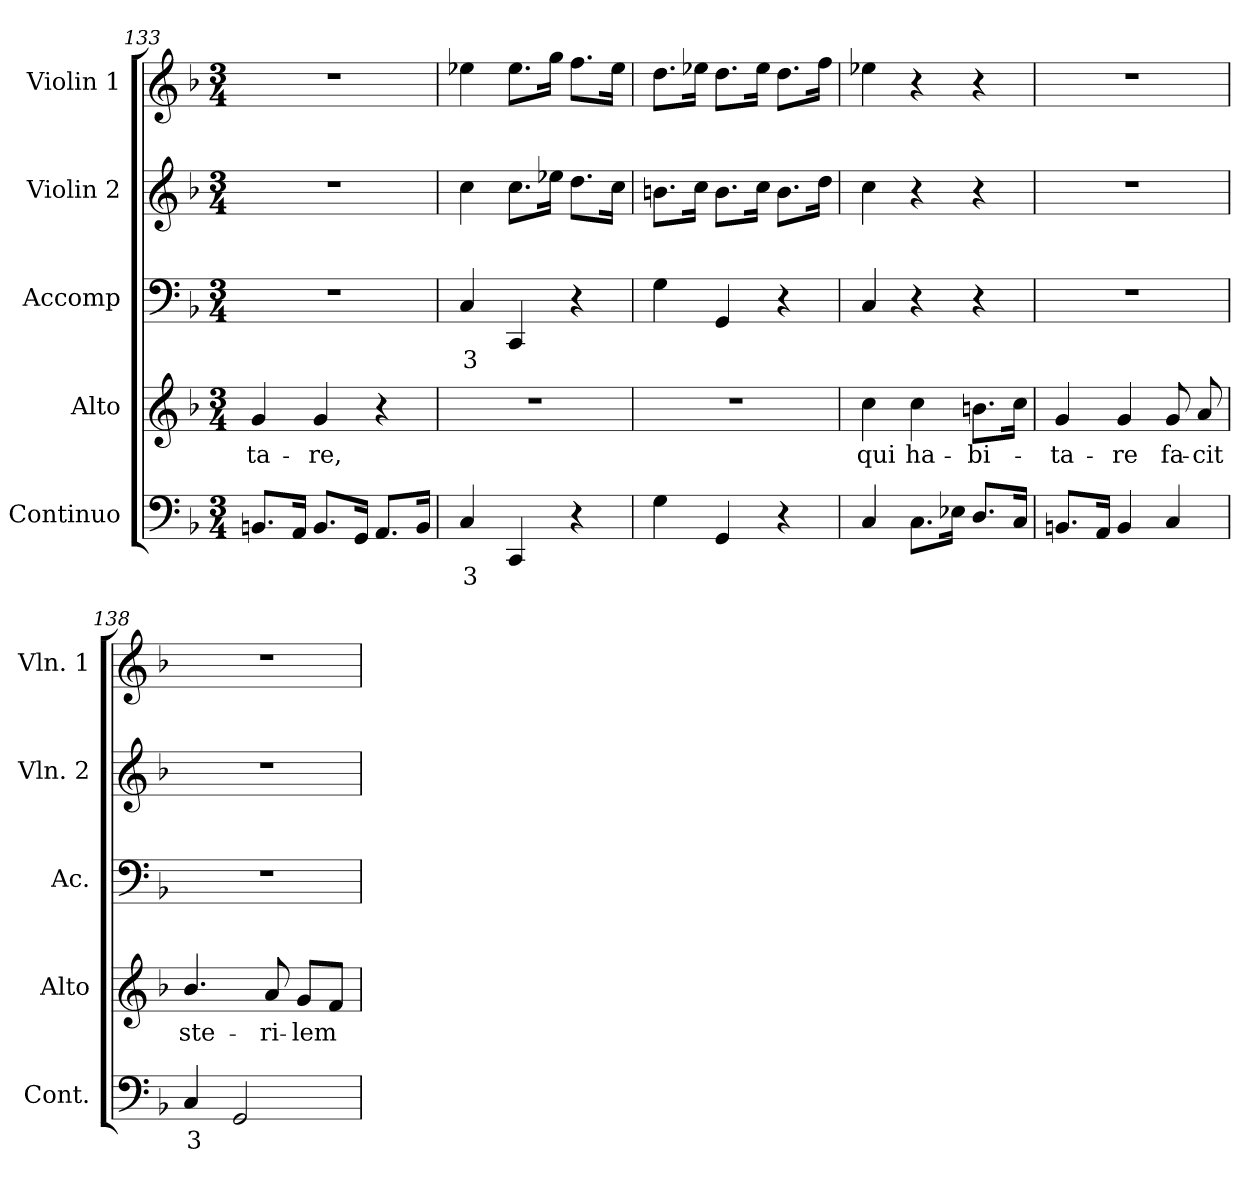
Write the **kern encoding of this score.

**kern	**text	**kern	**text	**kern	**text	**kern	**kern
*part5	*part5	*part4	*part4	*part3	*part3	*part2	*part1
*staff5	*staff5	*staff4	*staff4	*staff3	*staff3	*staff2	*staff1
*I"Continuo	*	*I"Alto	*	*I"Accomp	*	*I"Violin 2	*I"Violin 1
*I'Cont.	*	*I'Alto	*	*I'Ac.	*	*I'Vln. 2	*I'Vln. 1
*clefF4	*	*clefG2	*	*clefF4	*	*clefG2	*clefG2
*k[b-]	*	*k[b-]	*	*k[b-]	*	*k[b-]	*k[b-]
*F:	*	*F:	*	*F:	*	*F:	*F:
*M3/4	*	*M3/4	*	*M3/4	*	*M3/4	*M3/4
=133	=133	=133	=133	=133	=133	=133	=133
!	!	!	!LO:LY:b:color=#000000	!LO:N:vis=1	!	!LO:N:vis=1	!LO:N:vis=1
8.BBni/L	.	4gi/	-ta-	2.r	.	2.r	2.r
16AAi/Jk	.	.	.	.	.	.	.
!	!	!	!LO:LY:b:color=#000000	!	!	!	!
8.BBi/L	.	4gi/	-re,	.	.	.	.
16GGi/Jk	.	.	.	.	.	.	.
8.AAi/L	.	4r	.	.	.	.	.
16BBi/Jk	.	.	.	.	.	.	.
=134	=134	=134	=134	=134	=134	=134	=134
!	!LO:LY:b:color=#000000	!LO:N:vis=1	!	!	!	!	!
!	!	!	!	!	!LO:LY:b:color=#000000	!	!
4Ci/	3	2.r	.	4Ci/	3	4cci\	4ee-Xi\
4CCi/	.	.	.	4CCi/	.	8.cci\L	8.ee-i\L
.	.	.	.	.	.	16ee-Xi\Jk	16ggi\Jk
4r	.	.	.	4r	.	8.ddi\L	8.ffi\L
.	.	.	.	.	.	16cci\Jk	16ee-i\Jk
=135	=135	=135	=135	=135	=135	=135	=135
!	!	!LO:N:vis=1	!	!	!	!	!
4Gi\	.	2.r	.	4Gi\	.	8.bni\L	8.ddi\L
.	.	.	.	.	.	16cci\Jk	16ee-Xi\Jk
4GGi/	.	.	.	4GGi/	.	8.bi\L	8.ddi\L
.	.	.	.	.	.	16cci\Jk	16ee-i\Jk
4r	.	.	.	4r	.	8.bi\L	8.ddi\L
.	.	.	.	.	.	16ddi\Jk	16ffi\Jk
!!LO:LB:g=z
=136	=136	=136	=136	=136	=136	=136	=136
!	!	!	!LO:LY:b:color=#000000	!	!	!	!
4Ci/	.	4cci\	qui	4Ci/	.	4cci\	4ee-Xi\
!	!	!	!LO:LY:b:color=#000000	!	!	!	!
8.Ci\L	.	4cci\	ha-	4r	.	4r	4r
16E-Xi\Jk	.	.	.	.	.	.	.
!	!	!	!LO:LY:b:color=#000000	!	!	!	!
8.Di/L	.	8.bni\L	-bi-	4r	.	4r	4r
16Ci/Jk	.	16cci\Jk	.	.	.	.	.
=137	=137	=137	=137	=137	=137	=137	=137
!	!	!	!LO:LY:b:color=#000000	!LO:N:vis=1	!	!LO:N:vis=1	!LO:N:vis=1
8.BBni/L	.	4gi/	-ta-	2.r	.	2.r	2.r
16AAi/Jk	.	.	.	.	.	.	.
!	!	!	!LO:LY:b:color=#000000	!	!	!	!
4BBi/	.	4gi/	-re	.	.	.	.
!	!	!	!LO:LY:b:color=#000000	!	!	!	!
4Ci/	.	8gi/	fa-	.	.	.	.
!	!	!	!LO:LY:b:color=#000000	!	!	!	!
.	.	8ai/	-cit	.	.	.	.
=138	=138	=138	=138	=138	=138	=138	=138
!	!LO:LY:b:color=#000000	!	!	!	!	!	!
!	!	!	!LO:LY:b:color=#000000	!LO:N:vis=1	!	!LO:N:vis=1	!LO:N:vis=1
4Ci/	3	4.b-i/	ste-	2.r	.	2.r	2.r
2GGi/	.	.	.	.	.	.	.
!	!	!	!LO:LY:b:color=#000000	!	!	!	!
.	.	8ai/	-ri-	.	.	.	.
!	!	!	!LO:LY:b:color=#000000	!	!	!	!
.	.	8gi/L	-lem	.	.	.	.
.	.	8fi/J	.	.	.	.	.
=	=	=	=	=	=	=	=
*-	*-	*-	*-	*-	*-	*-	*-
